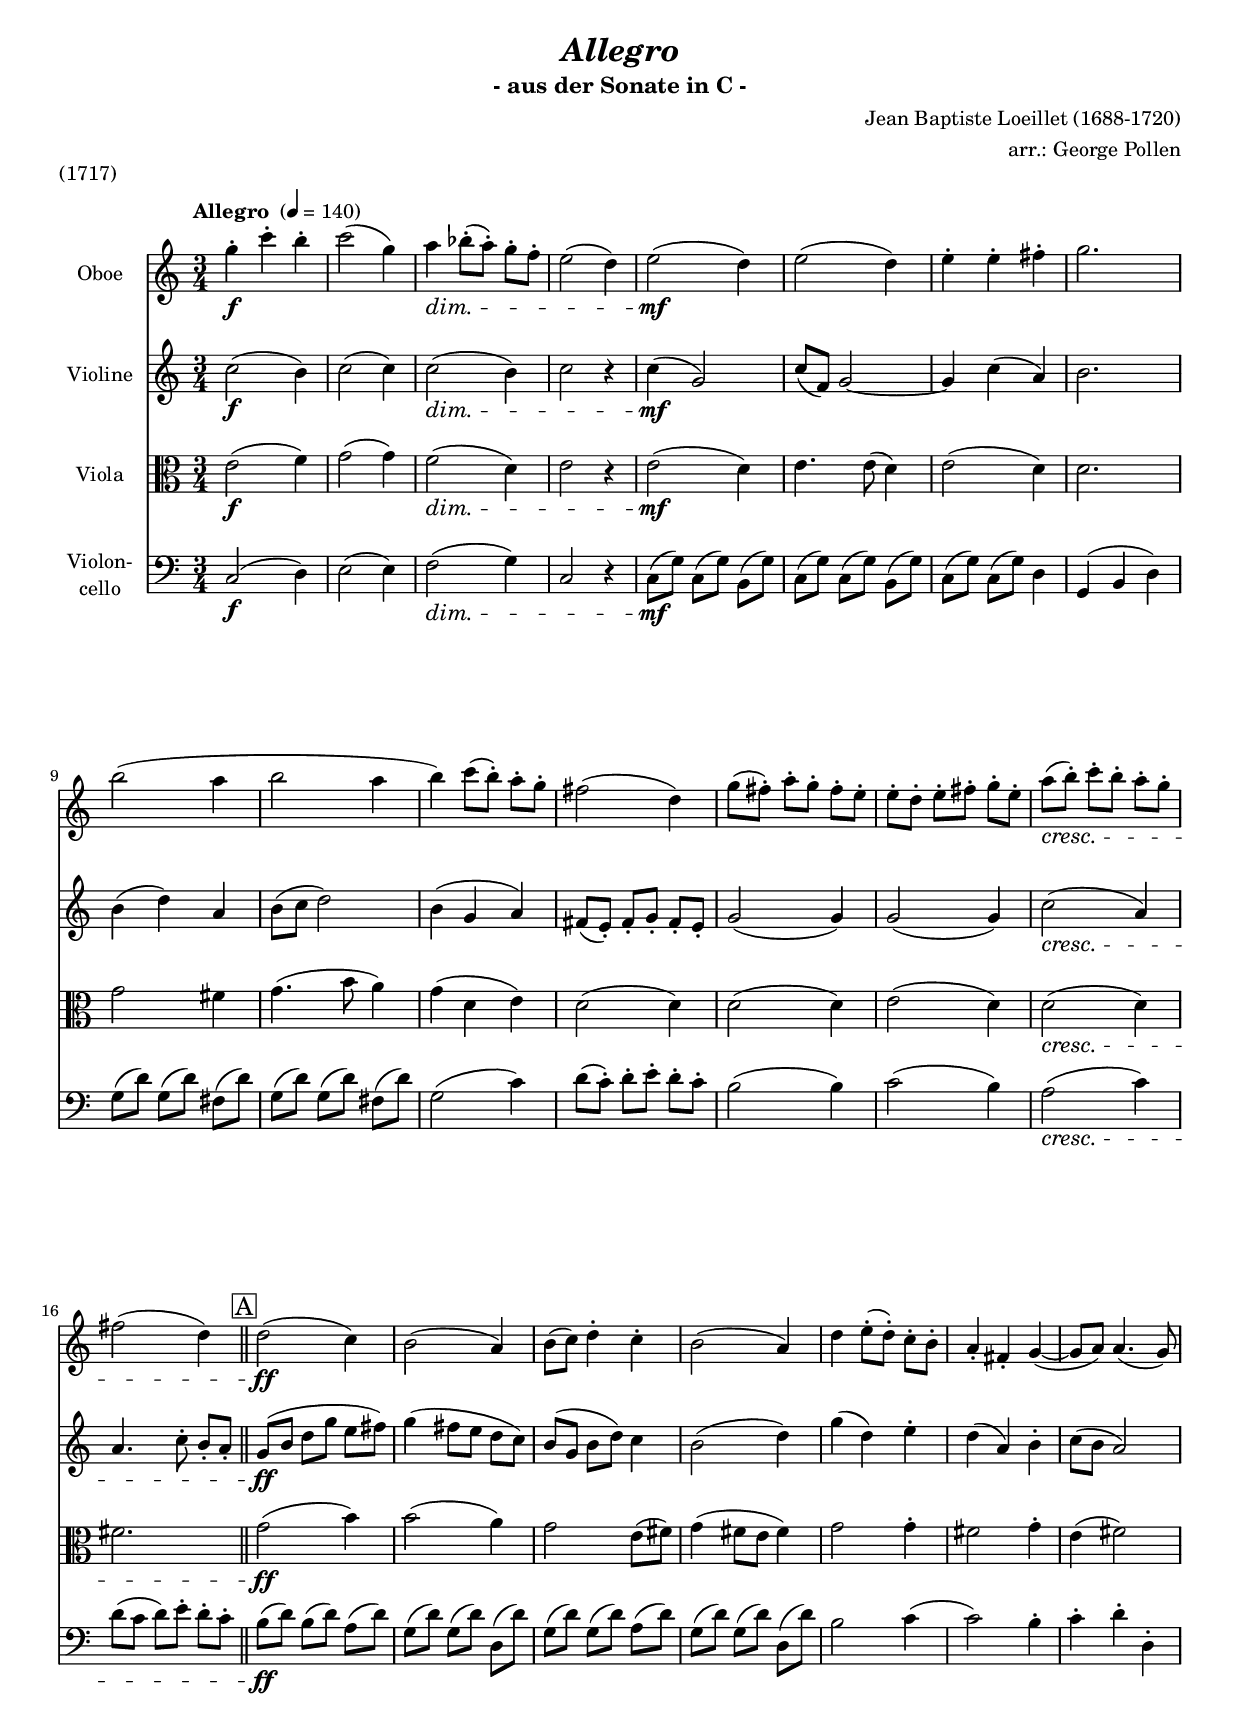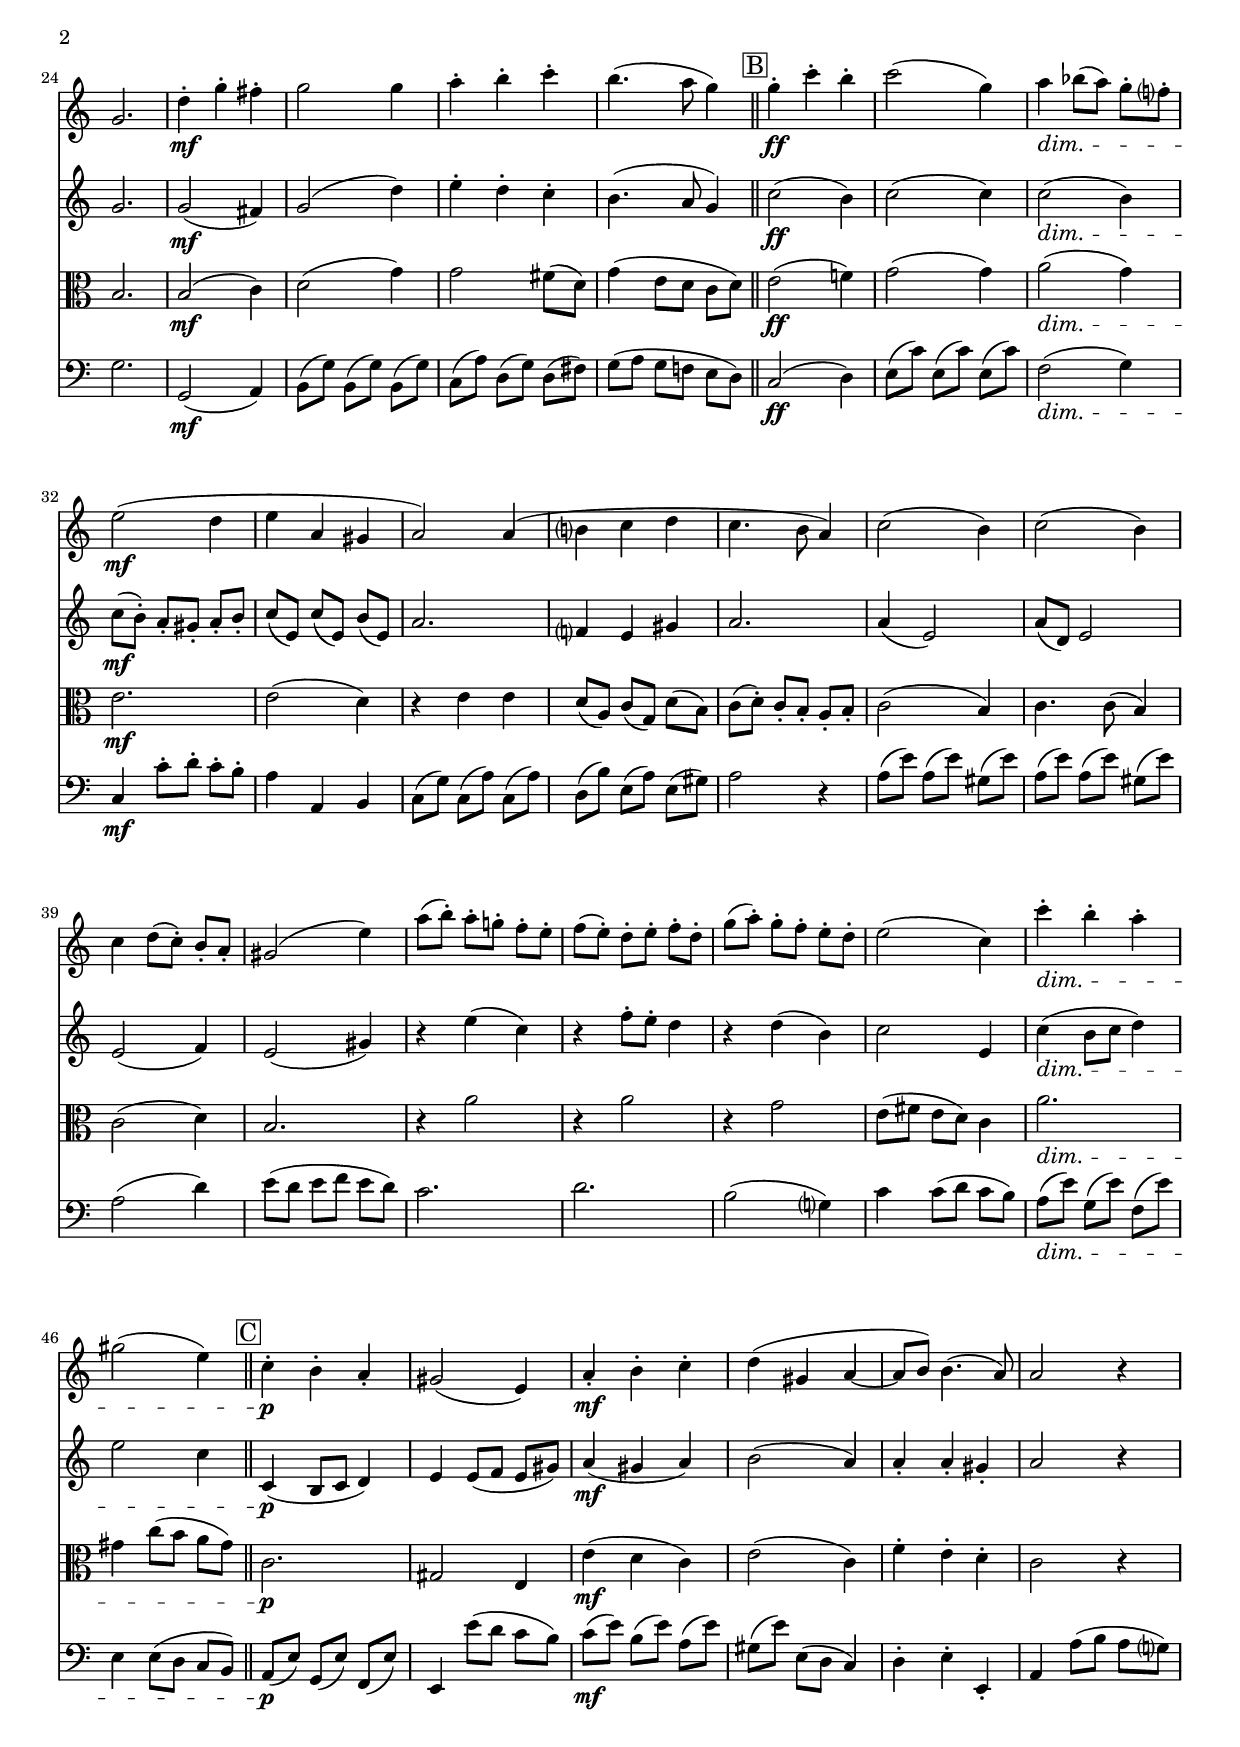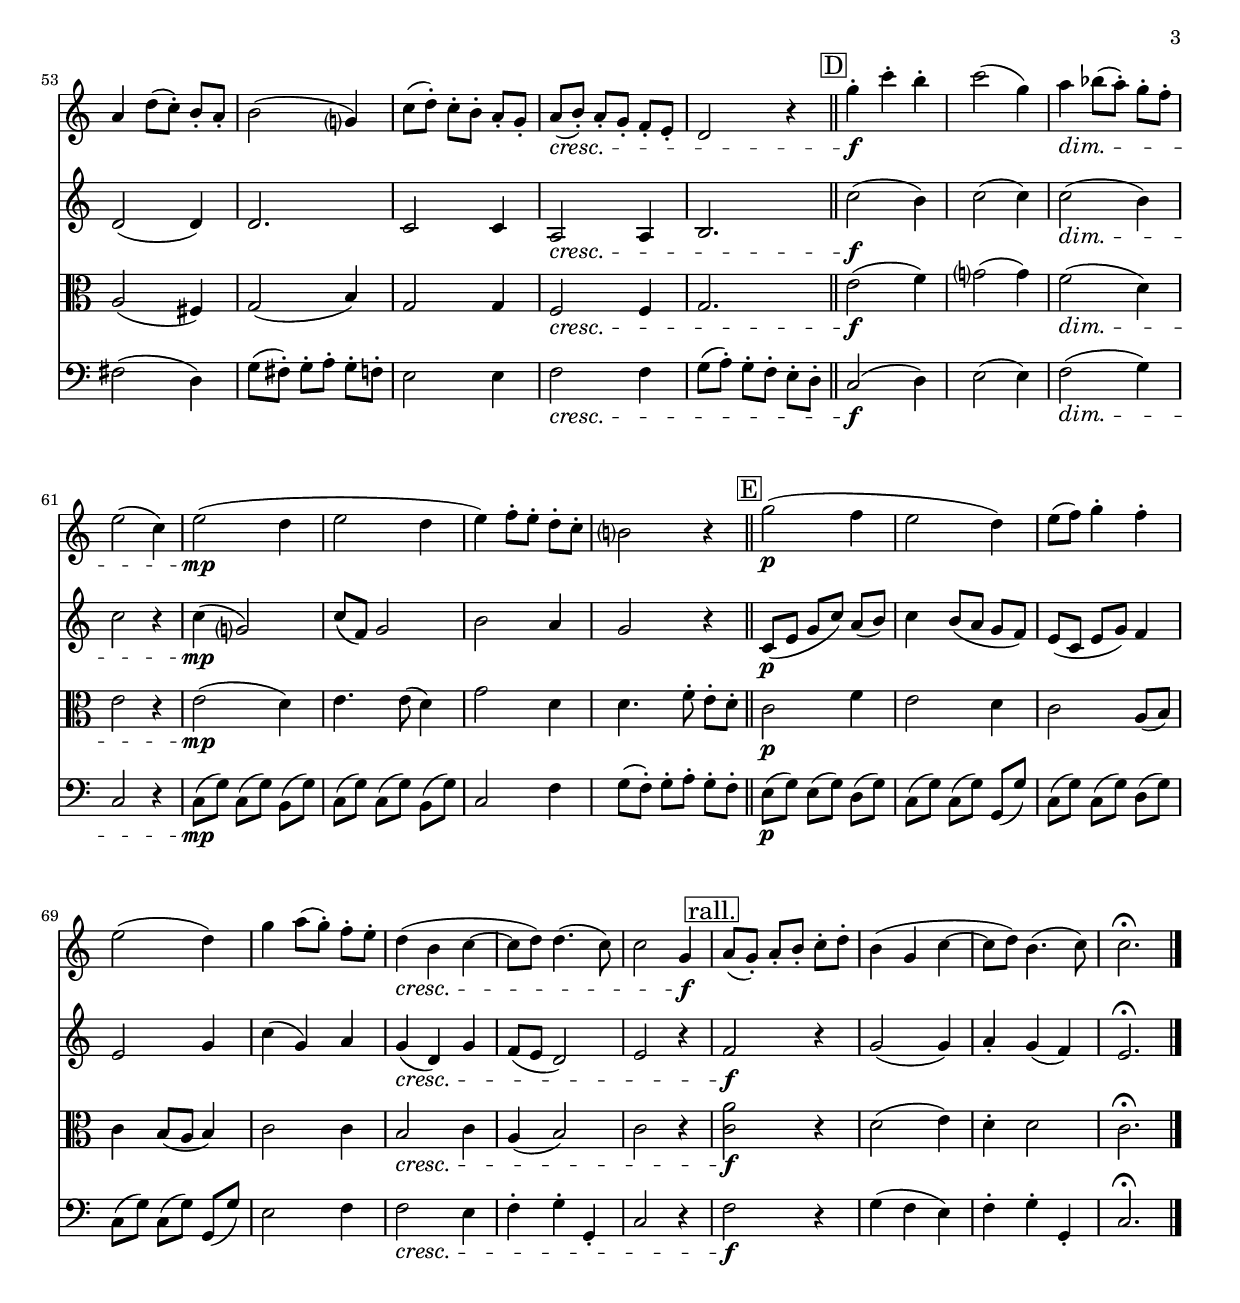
\version "2.14.2"
\include "deutsch.ly"

#(set-global-staff-size 17.5)

\header {
  title     = \markup \bold \italic "Allegro"
  subtitle  = "- aus der Sonate in C -"
  composer  = "Jean Baptiste Loeillet (1688-1720)"
  arranger  = "arr.: George Pollen"
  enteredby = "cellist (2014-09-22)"
  piece     = "(1717)"
}

voiceconsts = {
  \key c \major
  \time 3/4
  \tempo "Allegro " 4=140
  \numericTimeSignature
  \compressFullBarRests
%  \set tupletSpannerDuration = #(ly:make-moment 1 4)
  % Set default beaming for all staves
  \set Timing.beamExceptions = #'()
  \set Timing.baseMoment     = #(ly:make-moment 1 4)
  \set Timing.beatStructure  = #'(1 1 1)
}

mifl = "clarinet"
mist = "string ensemble 1"
miba = "bassoon"
%miba = "drawbar organ"

boxa = { \bar "||" \mark \markup \box "A" }
boxb = { \bar "||" \mark \markup \box "B" }
boxc = { \bar "||" \mark \markup \box "C" }
boxd = { \bar "||" \mark \markup \box "D" }
boxe = { \bar "||" \mark \markup \box "E" }

rall = \mark \markup \box "rall."

va = \relative c''' {
   \voiceconsts

   g4-.\f c-. h-.
   c2( g4)
   a\dim b8(-. a)-. g-. f-.
   e2( d4)
   e2(\mf d4)
   e2( d4)
   e-.e-. fis-.
   g2.

   h2( a4
   h2 a4
   h) c8( h)-. a-. g-.
   fis2( d4)
   g8( fis)-. a-. g-. fis-. e-.
   e-. d-. e-. fis-. g-. e-.
   a(\cresc h)-. c-. h-. a-. g-.

   fis2( d4) \boxa
   d2(\ff c4)
   h2( a4)
   h8( c) d4-. c-.
   h2( a4)
   d e8(-. d)-. c-. h-.
   a4-. fis-. g(~
   g8 a) a4.( g8)

   g2.
   d'4-.\mf g-. fis-.
   g2 g4
   a-. h-. c-.
   h4.( a8 g4) \boxb
   g-.\ff c-. h-.
   c2( g4)
   a\dim b8( a) g-. f?-.

   e2(\mf d4
   e a, gis
   a2) a4(
   h? c d
   c4. h8 a4)
   c2( h4)
   c2( h4)
   c d8( c)-. h-. a-.

   gis2( e'4)
   a8( h)-. a-. g!-. f-. e-.
   f( e)-. d-. e-. f-. d-.
   g( a)-. g-. f-. e-. d-.
   e2( c4)
   c'-.\dim h-. a-.
   gis2( e4) \boxc

   c-.\p h-. a-.
   gis2( e4)
   a-.\mf h-. c-.
   d( gis, a~
   a8 h) h4.( a8)
   a2 r4
   a d8( c)-. h-. a-.
   h2( g?4)

   c8( d)-. c-. h-. a-. g-.
   a(\cresc h)-. a-. g-. f-. e-.
   d2 r4 \boxd
   g'-.\f c-. h-.
   c2( g4)
   a\dim b8( a)-. g-. f-.
   e2( c4)

   e2(\mp d4
   e2 d4
   e) f8-. e-. d-. c-.
   h?2 r4 \boxe
   g'2(\p f4
   e2 d4)
   e8( f) g4-. f-.
   e2( d4)

   g a8( g)-. f-. e-.
   d4(\cresc h c~
   c8 d) d4.( c8)
   c2 g4\f \rall

   a8( g)-. a-. h-. c-. d-.
   h4( g c~
   c8 d) h4.( c8)
   c2.\fermata \bar "|."
}

vb = \relative c'' {
   \voiceconsts

   c2(\f h4)
   c2( c4)
   c2(\dim h4)
   c2 r4
   c(\mf g2)
   c8( f,) g2~
   g4 c( a)
   h2.

   h4( d) a
   h8( c d2)
   h4( g a)
   fis8( e)-. fis-. g-. fis-. e-.
   g2( g4)
   g2( g4)
   c2(\cresc a4)

   a4. c8-. h-. a-. \boxa
   g(\ff h d g e fis)
   g4( fis8 e d c)
   h( g h d) c4
   h2( d4)
   g( d) e-.
   d( a) h-.

   c8( h a2)
   g2.
   g2(\mf fis4)
   g2( d'4)
   e-. d-. c-.
   h4.( a8 g4) \boxb
   c2(\ff h4)
   c2( c4)

   c2(\dim h4)
   c8(\mf h)-. a-. gis-. a-. h-.
   c( e,) c'( e,) h'( e,)
   a2.
   f?4 e gis
   a2.
   a4( e2)
   a8( d,) e2

   e2( f4)
   e2( gis4)
   r e'( c)
   r f8-. e-. d4
   r d( h)
   c2 e,4
   c'(\dim h8 c d4)
   e2 c4 \boxc

   c,(\p h8 c d4)
   e e8( f e gis)
   a4(\mf gis a)
   h2( a4)
   a-. a-. gis-.
   a2 r4
   d,2( d4)
   d2.

   c2 c4
   a2\cresc a4
   h2. \boxd
   c'2(\f h4)
   c2( c4)
   c2(\dim h4)
   c2 r4
   c(\mp g?2)
   c8( f,) g2

   h a4
   g2 r4 \boxe
   c,8(\p e g c) a( h)
   c4 h8( a g f)
   e( c e g) f4
   e2 g4

   c( g) a
   g(\cresc d) g
   f8( e d2)
   e r4 \rall
   f2\f r4
   g2( g4)
   a-. g( f)
   e2.\fermata \bar "|."
}

vc = \relative c' {
   \voiceconsts
   \clef "alto"

   e2(\f f4)
   g2( g4)
   f2(\dim d4)
   e2 r4
   e2(\mf d4)
   e4. e8( d4)
   e2( d4)
   d2.

   g2 fis4
   g4.( h8 a4)
   g( d e)
   d2( d4)
   d2( d4)
   e2( d4)
   d2(\cresc d4)
   fis2. \boxa
   g2(\ff h4)

   h2( a4)
   g2 e8( fis)
   g4( fis8 e fis4)
   g2 g4-.
   fis2 g4-.
   e( fis2)
   h,2.
   h2(\mf c4)

   d2( g4)
   g2 fis8( d)
   g4( e8 d c d) \boxb
   e2(\ff f!4)
   g2( g4)
   a2(\dim g4)
   e2.\mf
   e2( d4)

   r e e
   d8( a) c( g) d'( h)
   c( d)-. c-. h-. a-. h-.
   c2( h4)
   c4. c8( h4)
   c2( d4)
   h2.
   r4 a'2

   r4 a2
   r4 g2
   e8( fis e d) c4
   a'2.\dim
   gis4 c8( h a gis) \boxc
   c,2.\p
   gis2 e4
   e'(\mf d c)

   e2( c4)
   f-. e-. d-.
   c2 r4
   a2( fis4)
   g2( h4)
   g2 g4
   f2\cresc f4
   g2. \boxd
   e'2(\f f4)

   g?2( g4)
   f2(\dim d4)
   e2 r4
   e2(\mp d4)
   e4. e8( d4)
   g2 d4
   d4. f8-. e-. d-. \boxe
   c2\p f4

   e2 d4
   c2 a8( h)
   c4 h8( a h4)
   c2 c4
   h2\cresc c4

   a( h2)
   c r4 \rall
   <c a'>2\f r4
   d2( e4)
   d-. d2
   c2.\fermata \bar "|."
}

vd = \relative c {
   \voiceconsts
   \clef "bass"

   c2(\f d4)
   e2( e4)
   f2(\dim g4)
   c,2 r4
   c8(\mf g') c,( g') h,( g')
   c,( g') c,( g') h,( g')
   c,( g') c,( g') d4

   g,( h d)
   g8( d') g,( d') fis,( d')
   g,( d') g,( d') fis,( d')
   g,2( c4)
   d8( c)-. d-. e-. d-. c-.
   h2( h4)
   c2( h4)

   a2(\cresc c4)
   d8( c d) e-. d-. c-. \boxa
   h(\ff d) h( d) a( d)
   g,( d') g,( d') d,( d')
   g,( d') g,( d') a( d)
   g,( d') g,( d') d,( d')

   h2 c4(
   c2) h4-.
   c-. d-. d,-.
   g2.
   g,2(\mf a4)
   h8( g') h,( g') h,( g')
   c,( a') d,( g) d( fis)

   g( a g f! e d) \boxb
   c2(\ff d4)
   e8( c') e,( c') e,( c')
   f,2(\dim g4)
   c,\mf c'8-. d-. c-. h-.
   a4 a, h
   c8( g') c,( a') c,( a')

   d,( h') e,( a) e( gis)
   a2 r4
   a8( e') a,( e') gis,( e')
   a,( e') a,( e') gis,( e')
   a,2( d4)
   e8( d e f e d)
   c2.

   d
   h2( g?4)
   c c8( d c h)
   a(\dim e') g,( e') f,( e')
   e,4 e8( d c h) \boxc
   a(\p e') g,( e') f,( e')
   e,4 e''8( d c h)

   c(\mf e) h( e) a,( e')
   gis,( e') e,( d c4)
   d-. e-. e,-.
   a a'8( h a g?)
   fis2( d4)
   g8( fis)-. g-. a-. g-. f-.
   e2 e4

   f2\cresc f4
   g8( a)-. g-. f-. e-. d-. \boxd
   c2(\f d4)
   e2( e4)
   f2(\dim g4)
   c,2 r4
   c8(\mp g') c,( g') h,( g')

   c,( g') c,( g') h,( g')
   c,2 f4
   g8( f)-. g-. a-. g-. f-. \boxe
   e(\p g) e( g) d( g)
   c,( g') c,( g') g,( g')
   c,( g') c,( g') d( g)

   c,( g') c,( g') g,( g')
   e2 f4
   f2\cresc e4
   f-. g-. g,-.
   c2 r4 \rall
   f2\f r4
   g( f e)
   f-. g-. g,-.
   c2.\fermata \bar "|."
}


music = <<
      \new Staff {
        \set Staff.midiInstrument = \mifl
        \set Staff.instrumentName = \markup \center-column { "Oboe" }
        \transpose c c { \va }
      }

      \new Staff {
        \set Staff.midiInstrument = \mist
        \set Staff.instrumentName = \markup \center-column { "Violine" }
        \transpose c c { \vb }
      }

      \new Staff {
        \set Staff.midiInstrument = \mist
        \set Staff.instrumentName = \markup \center-column { "Viola" }
        \transpose c c { \vc }
      }

      \new Staff {
        \set Staff.midiInstrument = \miba
        \set Staff.instrumentName = \markup \center-column { "Violon-" "cello" }
        \transpose c c { \vd }
      }
>>

\book {
  \score {
   \music
    \layout {}
  }

  \score {
    \unfoldRepeats \music

    \midi {
      \context {
        \Score
      }
    }
  }
}
